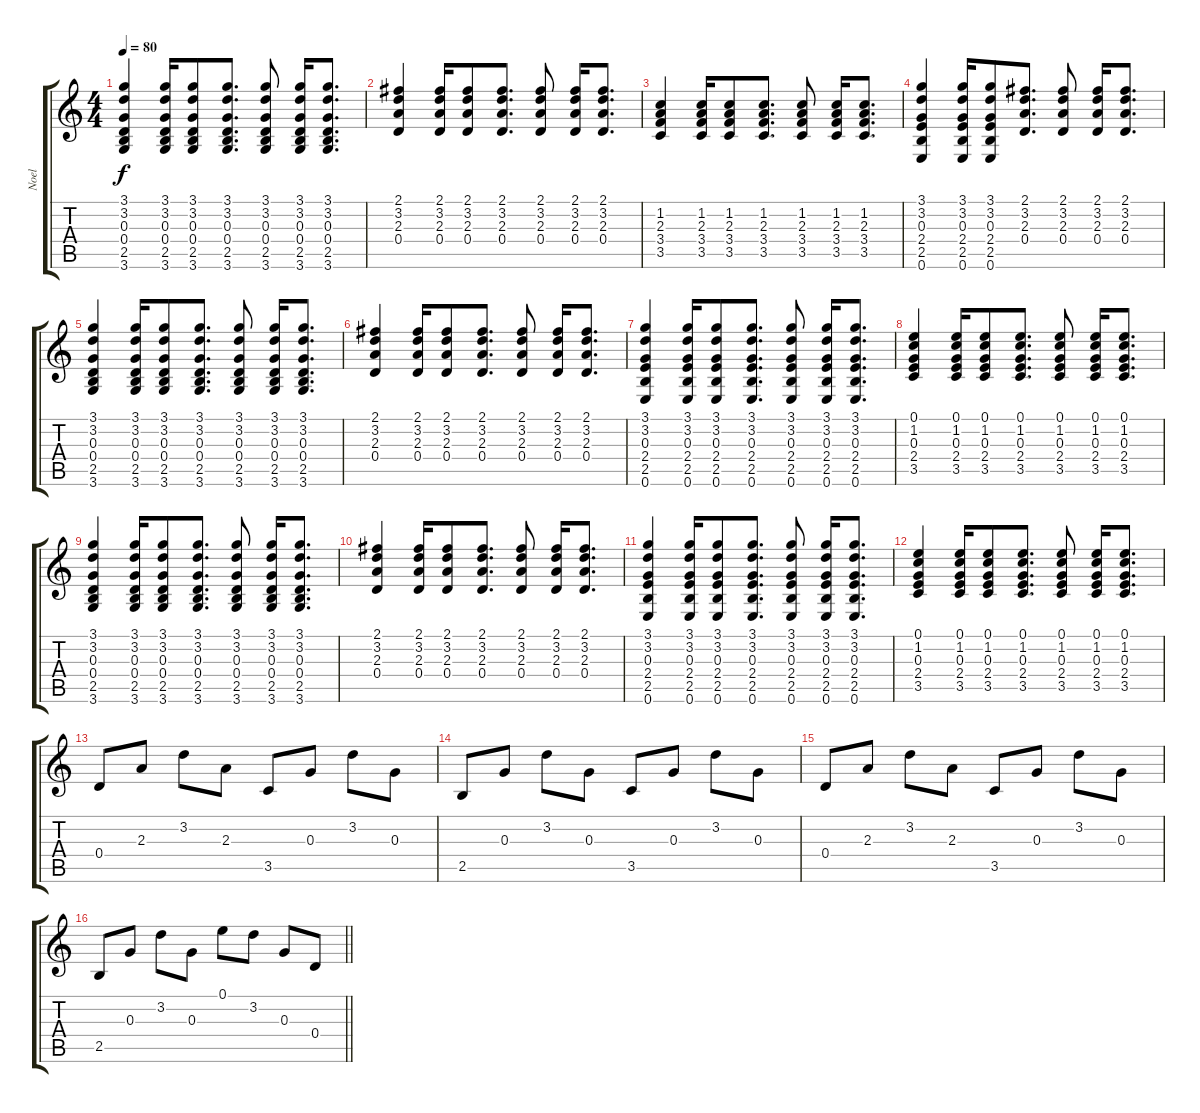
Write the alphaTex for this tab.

\track ("Noel" "Noel") {instrument overdrivenguitar}
\staff {score tabs}
\tuning (E4 B3 G3 D3 A2 E2) {hide}
\ts (4 4)
\tempo 80
\clef g2
\ks c
(3.1 3.2 0.3 0.4 2.5 3.6).4{dy f} (3.1 3.2 0.3 0.4 2.5 3.6).16 (3.1 3.2 0.3 0.4 2.5 3.6).8 (3.1 3.2 0.3 0.4 2.5 3.6).8{d} (3.1 3.2 0.3 0.4 2.5 3.6).8 (3.1 3.2 0.3 0.4 2.5 3.6).16 (3.1 3.2 0.3 0.4 2.5 3.6).8{d} |
(2.1 3.2 2.3 0.4).4 (2.1 3.2 2.3 0.4).16 (2.1 3.2 2.3 0.4).8 (2.1 3.2 2.3 0.4).8{d} (2.1 3.2 2.3 0.4).8 (2.1 3.2 2.3 0.4).16 (2.1 3.2 2.3 0.4).8{d} |
(1.2 2.3 3.4 3.5).4 (1.2 2.3 3.4 3.5).16 (1.2 2.3 3.4 3.5).8 (1.2 2.3 3.4 3.5).8{d} (1.2 2.3 3.4 3.5).8 (1.2 2.3 3.4 3.5).16 (1.2 2.3 3.4 3.5).8{d} |
(3.1 3.2 0.3 2.4 2.5 0.6).4 (3.1 3.2 0.3 2.4 2.5 0.6).16 (3.1 3.2 0.3 2.4 2.5 0.6).8 (2.1 3.2 2.3 0.4).8{d} (2.1 3.2 2.3 0.4).8 (2.1 3.2 2.3 0.4).16 (2.1 3.2 2.3 0.4).8{d} |
(3.1 3.2 0.3 0.4 2.5 3.6).4 (3.1 3.2 0.3 0.4 2.5 3.6).16 (3.1 3.2 0.3 0.4 2.5 3.6).8 (3.1 3.2 0.3 0.4 2.5 3.6).8{d} (3.1 3.2 0.3 0.4 2.5 3.6).8 (3.1 3.2 0.3 0.4 2.5 3.6).16 (3.1 3.2 0.3 0.4 2.5 3.6).8{d} |
(2.1 3.2 2.3 0.4).4 (2.1 3.2 2.3 0.4).16 (2.1 3.2 2.3 0.4).8 (2.1 3.2 2.3 0.4).8{d} (2.1 3.2 2.3 0.4).8 (2.1 3.2 2.3 0.4).16 (2.1 3.2 2.3 0.4).8{d} |
(3.1 3.2 0.3 2.4 2.5 0.6).4 (3.1 3.2 0.3 2.4 2.5 0.6).16 (3.1 3.2 0.3 2.4 2.5 0.6).8 (3.1 3.2 0.3 2.4 2.5 0.6).8{d} (3.1 3.2 0.3 2.4 2.5 0.6).8 (3.1 3.2 0.3 2.4 2.5 0.6).16 (3.1 3.2 0.3 2.4 2.5 0.6).8{d} |
(0.1 1.2 0.3 2.4 3.5).4 (0.1 1.2 0.3 2.4 3.5).16 (0.1 1.2 0.3 2.4 3.5).8 (0.1 1.2 0.3 2.4 3.5).8{d} (0.1 1.2 0.3 2.4 3.5).8 (0.1 1.2 0.3 2.4 3.5).16 (0.1 1.2 0.3 2.4 3.5).8{d} |
(3.1 3.2 0.3 0.4 2.5 3.6).4 (3.1 3.2 0.3 0.4 2.5 3.6).16 (3.1 3.2 0.3 0.4 2.5 3.6).8 (3.1 3.2 0.3 0.4 2.5 3.6).8{d} (3.1 3.2 0.3 0.4 2.5 3.6).8 (3.1 3.2 0.3 0.4 2.5 3.6).16 (3.1 3.2 0.3 0.4 2.5 3.6).8{d} |
(2.1 3.2 2.3 0.4).4 (2.1 3.2 2.3 0.4).16 (2.1 3.2 2.3 0.4).8 (2.1 3.2 2.3 0.4).8{d} (2.1 3.2 2.3 0.4).8 (2.1 3.2 2.3 0.4).16 (2.1 3.2 2.3 0.4).8{d} |
(3.1 3.2 0.3 2.4 2.5 0.6).4 (3.1 3.2 0.3 2.4 2.5 0.6).16 (3.1 3.2 0.3 2.4 2.5 0.6).8 (3.1 3.2 0.3 2.4 2.5 0.6).8{d} (3.1 3.2 0.3 2.4 2.5 0.6).8 (3.1 3.2 0.3 2.4 2.5 0.6).16 (3.1 3.2 0.3 2.4 2.5 0.6).8{d} |
(0.1 1.2 0.3 2.4 3.5).4 (0.1 1.2 0.3 2.4 3.5).16 (0.1 1.2 0.3 2.4 3.5).8 (0.1 1.2 0.3 2.4 3.5).8{d} (0.1 1.2 0.3 2.4 3.5).8 (0.1 1.2 0.3 2.4 3.5).16 (0.1 1.2 0.3 2.4 3.5).8{d} |
0.4.8 2.3.8 3.2.8 2.3.8 3.5.8 0.3.8 3.2.8 0.3.8 |
2.5.8 0.3.8 3.2.8 0.3.8 3.5.8 0.3.8 3.2.8 0.3.8 |
0.4.8 2.3.8 3.2.8 2.3.8 3.5.8 0.3.8 3.2.8 0.3.8 |
\barLineRight lightlight
2.5.8 0.3.8 3.2.8 0.3.8 0.1.8 3.2.8 0.3.8 0.4.8
